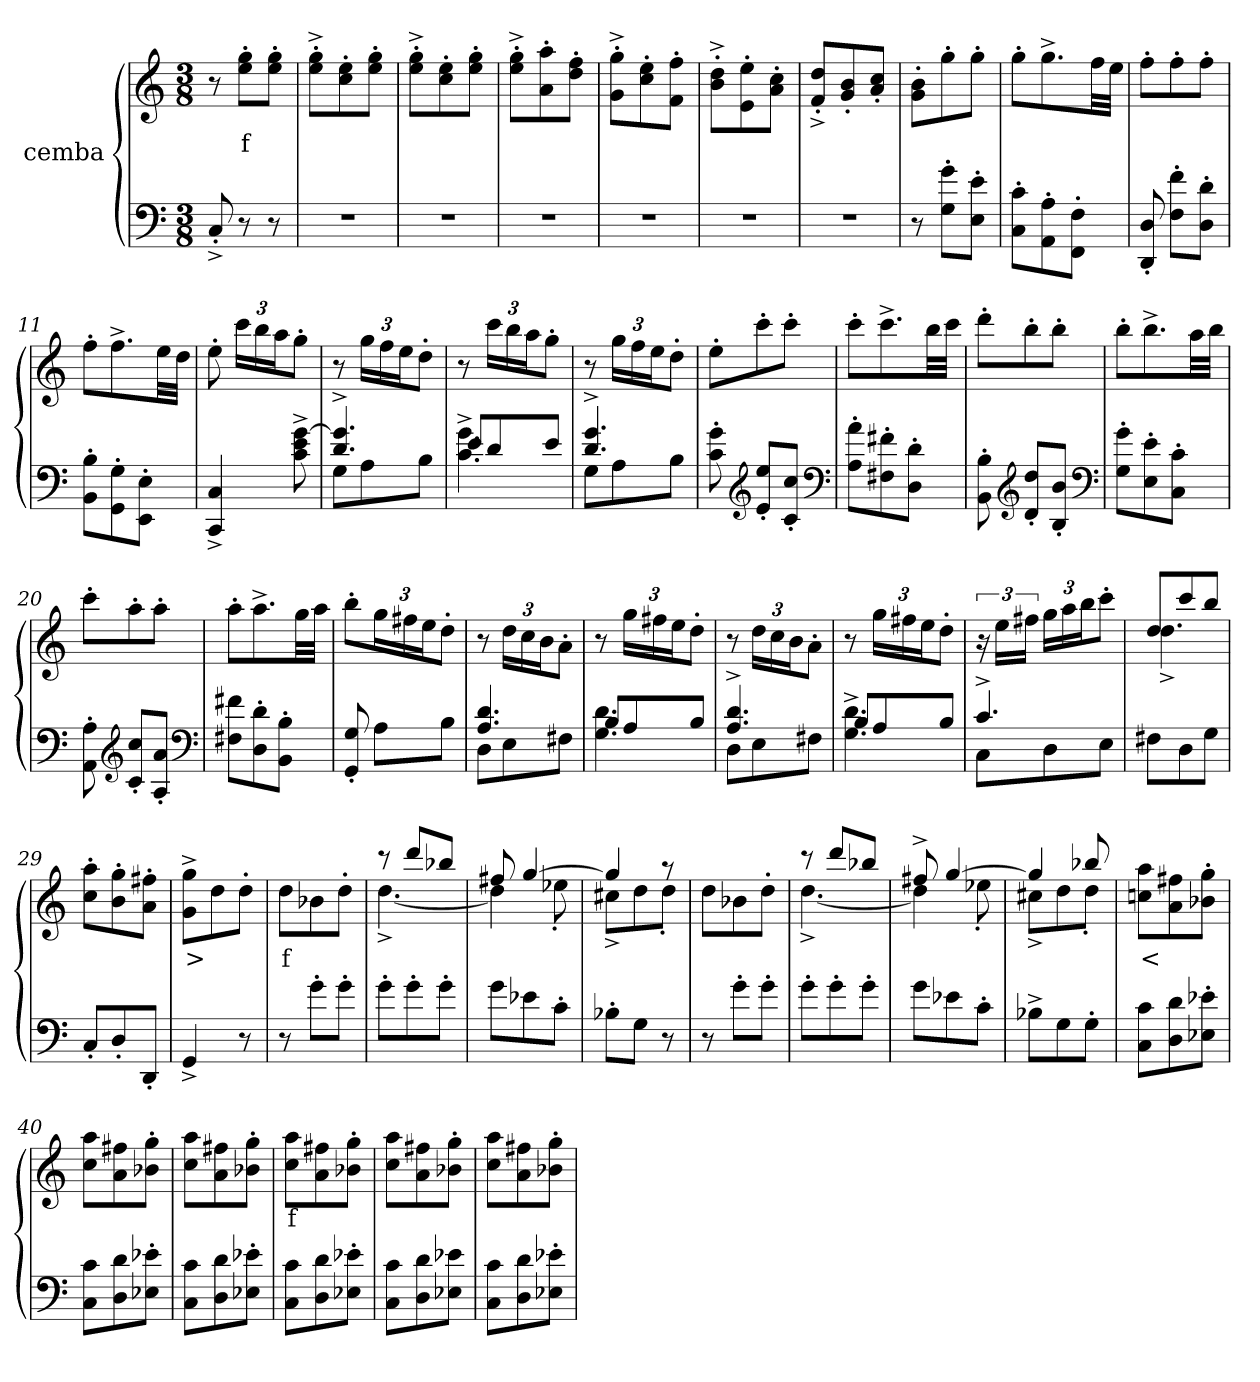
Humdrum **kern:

**kern	**kern	**text
*part2	*part1	*part1
*staff2	*staff1	*staff1
*I"cemba	*I"cemba	*
*clefF4	*clefG2	*
*k[]	*k[]	*
*C:	*C:	*
*M3/8	*M3/8	*
=1	=1	=1
8C'>^>/	8r	.
8r	8ee\'> 8gg\'>L	f
8r	8ee\'> 8gg\'>J	.
=2	=2	=2
4.r	8ee\'>^> 8gg\'>^>L	.
.	8cc\'> 8ee\'>	.
.	8ee\'> 8gg\'>J	.
=3	=3	=3
4.r	8ee\'>^> 8gg\'>^>L	.
.	8cc\'> 8ee\'>	.
.	8ee\'> 8gg\'>J	.
=4	=4	=4
4.r	8ee\'>^> 8gg\'>^>L	.
.	8a\'> 8aa\'>	.
.	8dd\'> 8ff\'>J	.
=5	=5	=5
4.r	8g\'>^> 8gg\'>^>L	.
.	8cc\'> 8ee\'>	.
.	8f\'> 8ff\'>J	.
=6	=6	=6
4.r	8b\'>^> 8dd\'>^>L	.
.	8e\'> 8ee\'>	.
.	8a\'> 8cc\'>J	.
=7	=7	=7
4.r	8f/'>^> 8dd/'>^>L	.
.	8g/'> 8b/'>	.
.	8a/'> 8cc/'>J	.
=8	=8	=8
8r	8g\'> 8b\'>L	.
8G\'> 8g\'>L	8gg'>\	.
8E\'> 8e\'>J	8gg'>\J	.
=9	=9	=9
8C\'> 8c\'>L	8gg'>\L	.
8AA\'> 8A\'>	8.gg^>\	.
8FF\'> 8F\'>J	.	.
.	32ff\LL	.
.	32ee\JJJ	.
=10	=10	=10
8DD/'> 8D/'>	8ff'>\L	.
8F\'> 8f\'>L	8ff'>\	.
8D\'> 8d\'>J	8ff'>\J	.
=11	=11	=11
8BB\'> 8B\'>L	8ff'>\L	.
8GG\'> 8G\'>	8.ff^>\	.
8EE\'> 8E\'>J	.	.
.	32ee\LL	.
.	32dd\JJJ	.
=12	=12	=12
4CC/^> 4C/^>	8ee'>\	.
.	24ccc\LL	.
.	24bb\	.
.	24aa\J	.
8c\^> 8e\^> [8g\^>	8gg'>\J	.
=13	=13	=13
*^	*	*
4.d/^> 4.g/]^>	8G\L	8r	.
.	8A\	24gg\LL	.
.	.	24ff\	.
.	.	24ee\J	.
.	8B\J	8dd'>\J	.
=14	=14	=14	=14
4.c\^> 4.g\^>	8e/L	8r	.
.	8d/	24ccc\LL	.
.	.	24bb\	.
.	.	24aa\J	.
.	8e/J	8gg'>\J	.
=15	=15	=15	=15
4.d/^> 4.g/^>	8G\L	8r	.
.	8A\	24gg\LL	.
.	.	24ff\	.
.	.	24ee\J	.
.	8B\J	8dd'>\J	.
*v	*v	*	*
=16	=16	=16
8c\'> 8g\'>	8ee'>\L	.
*clefG2	*	*
8e/'> 8ee/'>L	8ccc'>\	.
8c/'> 8cc/'>J	8ccc'>\J	.
*clefF4	*	*
=17	=17	=17
8A\'> 8a\'>L	8ccc'>\L	.
8F#X\'> 8f#X\'>	8.ccc^>\	.
8D\'> 8d\'>J	.	.
.	32bb\LL	.
.	32ccc\JJJ	.
=18	=18	=18
8BB\'> 8B\'>	8ddd'>\L	.
*clefG2	*	*
8d/'> 8dd/'>L	8bb'>\	.
8B/'> 8b/'>J	8bb'>\J	.
*clefF4	*	*
=19	=19	=19
8G\'> 8g\'>L	8bb'>\L	.
8E\'> 8e\'>	8.bb^>\	.
8C\'> 8c\'>J	.	.
.	32aa\LL	.
.	32bb\JJJ	.
=20	=20	=20
8AA\'> 8A\'>	8ccc'>\L	.
*clefG2	*	*
8c/'> 8cc/'>L	8aa'>\	.
8A/'> 8a/'>J	8aa'>\J	.
*clefF4	*	*
=21	=21	=21
8F#X\ 8f#X\L	8aa'>\L	.
8D\'> 8d\'>	8.aa^>\	.
8BB\'> 8B\'>J	.	.
.	32gg\LL	.
.	32aa\JJJ	.
=22	=22	=22
8GG/'> 8G/'>	8bb'>\L	.
8A\L	24gg\L	.
.	24ff#X\	.
.	24ee\J	.
8B\J	8dd'>\J	.
=23	=23	=23
*^	*	*
4.A/ 4.d/	8D\L	8r	.
.	8E\	24dd\LL	.
.	.	24cc\	.
.	.	24b\J	.
.	8F#X\J	8a'>\J	.
=24	=24	=24	=24
4.G\ 4.d\	8B/L	8r	.
.	8A/	24gg\LL	.
.	.	24ff#X\	.
.	.	24ee\J	.
.	8B/J	8dd'>\J	.
=25	=25	=25	=25
4.A/^> 4.d/^>	8D\L	8r	.
.	8E\	24dd\LL	.
.	.	24cc\	.
.	.	24b\J	.
.	8F#X\J	8a'>\J	.
=26	=26	=26	=26
4.G\^> 4.d\^>	8B/L	8r	.
.	8A/	24gg\LL	.
.	.	24ff#X\	.
.	.	24ee\J	.
.	8B/J	8dd'>\J	.
=27	=27	=27	=27
4.c^>/	8C\L	24r	.
.	.	24ee\LL	.
.	.	24ff#X\JJ	.
.	8D\	24gg\LL	.
.	.	24aa\	.
.	.	24bb\J	.
.	8E\J	8ccc'>\J	.
*v	*v	*	*
=28	=28	=28
*	*^	*
8F#X\L	8dd/L	4.dd^>\	.
8D\	8ccc/	.	.
8G\J	8bb/J	.	.
*	*v	*v	*
=29	=29	=29
8C'>/L	8cc\'> 8aa\'>L	.
8D'>/	8b\'> 8gg\'>	.
8DD'>/J	8a\'> 8ff#X\'>J	.
=30	=30	=30
4GG^>/	8g\^> 8gg\^>L	>
.	8dd\	.
8r	8dd'>\J	.
=31	=31	=31
8r	8dd\L	f
8g'>\L	8b-X\	.
8g'>\J	8dd'>\J	.
=32	=32	=32
*	*^	*
8g'>\L	8r	[4.dd^>\	.
8g'>\	8ddd/L	.	.
8g'>\J	8bb-X/J	.	.
=33	=33	=33	=33
8g\L	8ff#X/	4dd\]	.
8e-X\	[4gg/	.	.
8c'>\J	.	8ee-X'>\	.
=34	=34	=34	=34
8B-X'>\L	4gg/]	8cc#X^>\L	.
8G\J	.	8dd\	.
8r	8r	8dd'>\J	.
*	*v	*v	*
=35	=35	=35
8r	8dd\L	.
8g'>\L	8b-X\	.
8g'>\J	8dd'>\J	.
=36	=36	=36
*	*^	*
8g'>\L	8r	[4.dd^>\	.
8g'>\	8ddd/L	.	.
8g'>\J	8bb-X/J	.	.
=37	=37	=37	=37
8g\L	8ff#X^>/	4dd\]	.
8e-X\	[4gg/	.	.
8c'>\J	.	8ee-X'>\	.
=38	=38	=38	=38
8B-X^>\L	4gg/]	8cc#X^>\L	.
8G\	.	8dd\	.
8G'>\J	8bb-X/	8dd'>\J	.
*	*v	*v	*
=39	=39	=39
8C\ 8c\L	8ccn\ 8aa\L	<
8D\ 8d\	8a\ 8ff#X\	.
8E-X\'> 8e-X\'>J	8b-X\'> 8gg\'>J	.
=40	=40	=40
8C\ 8c\L	8cc\ 8aa\L	.
8D\ 8d\	8a\ 8ff#X\	.
8E-X\'> 8e-X\'>J	8b-X\'> 8gg\'>J	.
=41	=41	=41
8C\ 8c\L	8cc\ 8aa\L	.
8D\ 8d\	8a\ 8ff#X\	.
8E-X\'> 8e-X\'>J	8b-X\'> 8gg\'>J	.
=42	=42	=42
8C\ 8c\L	8cc\ 8aa\L	f
8D\ 8d\	8a\ 8ff#X\	.
8E-X\'> 8e-X\'>J	8b-X\'> 8gg\'>J	.
=43	=43	=43
8C\ 8c\L	8cc\ 8aa\L	.
8D\ 8d\	8a\ 8ff#X\	.
8E-X\ 8e-X\J	8b-X\'> 8gg\'>J	.
=44	=44	=44
8C\ 8c\L	8cc\ 8aa\L	.
8D\ 8d\	8a\ 8ff#X\	.
8E-X\'> 8e-X\'>J	8b-X\'> 8gg\'>J	.
=	=	=
*-	*-	*-
